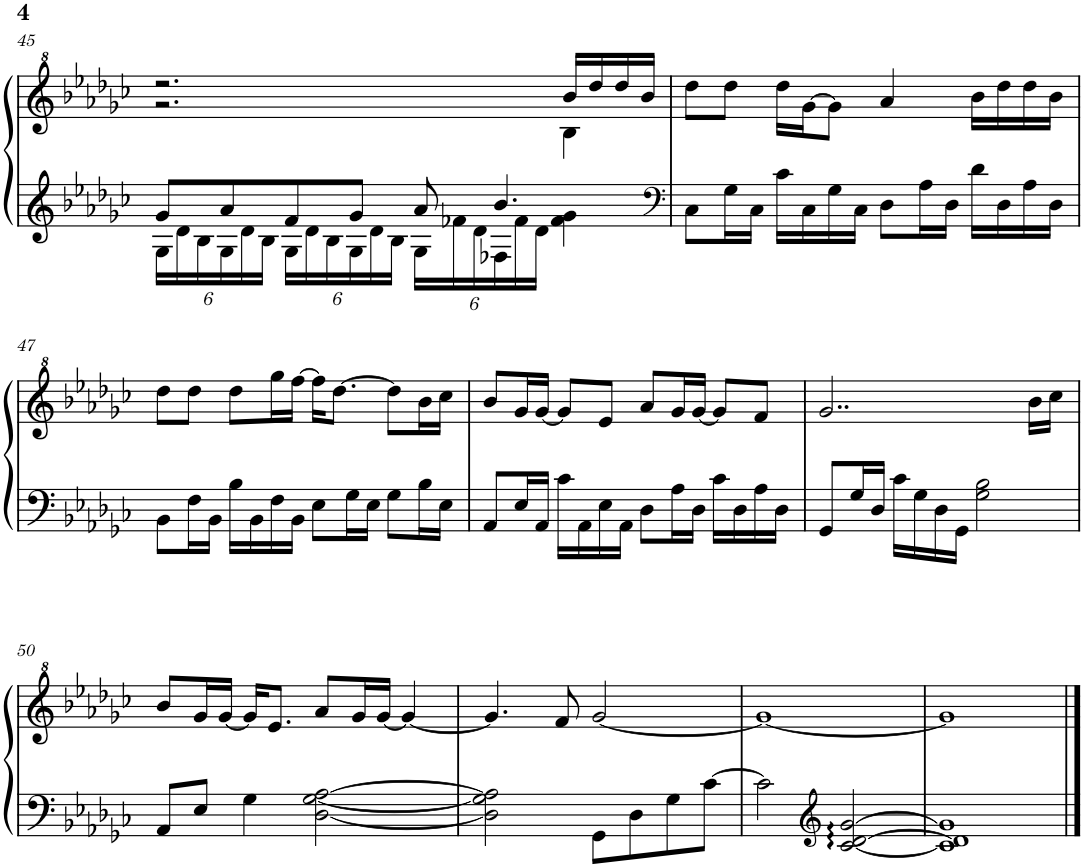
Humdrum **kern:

**kern	**kern
*part1	*part1
*staff2	*staff1
*I"Piano	*
*I'Pno	*
!!LO:PB:g=z
*clefG2	*clefG^2
*k[b-e-a-d-g-c-]	*k[b-e-a-d-g-c-]
*M4/4	*M4/4
=45	=45
*^	*
*	*Xbrackettup	*
*	*	*^
8g-/L	24G-\LL	2.r	2.r
.	24d-\	.	.
.	24B-\	.	.
8a-/	24G-\	.	.
.	24d-\	.	.
.	24B-\JJ	.	.
8f/	24G-\LL	.	.
.	24d-\	.	.
.	24B-\	.	.
8g-/J	24G-\	.	.
.	24d-\	.	.
.	24B-\JJ	.	.
8a-/	24G-\LL	.	.
.	24f-X\	.	.
.	24d-\	.	.
4.b-/	24F-X\	.	.
.	24f-\	.	.
.	24d-\JJ	.	.
.	4f-\ 4g-\	16bb-/LL	4b-\
.	.	16ddd-/	.
.	.	16ddd-/	.
.	.	16bb-/JJ	.
*v	*v	*	*
*	*v	*v
=46	=46
*clefF4	*
8C-\L	8ddd-\L
16G-\L	8ddd-\J
16C-\JJ	.
16c-\LL	16ddd-\LL
16C-\	[16gg-\J
16G-\	8gg-\J]
16C-\JJ	.
8D-\L	4aa-/
16A-\L	.
16D-\JJ	.
16d-\LL	16bb-\LL
16D-\	16ddd-\
16A-\	16ddd-\
16D-\JJ	16bb-\JJ
!!LO:LB:g=z
=47	=47
8BB-\L	8ddd-\L
16F\L	8ddd-\J
16BB-\JJ	.
16B-\LL	8ddd-\L
16BB-\	.
16F\	16ggg-\L
16BB-\JJ	[16fff\JJ
8E-\L	16fff\KL]
.	[8.ddd-\J
16G-\L	.
16E-\JJ	.
8G-\L	8ddd-\L]
16B-\L	16bb-\L
16E-\JJ	16ccc-\JJ
=48	=48
8AA-/L	8bb-/L
16E-/L	16gg-/L
16AA-/JJ	[16gg-/JJ
16c-\LL	8gg-/L]
16AA-\	.
16E-\	8ee-/J
16AA-\JJ	.
8D-\L	8aa-/L
16A-\L	16gg-/L
16D-\JJ	[16gg-/JJ
16c-\LL	8gg-/L]
16D-\	.
16A-\	8ff/J
16D-\JJ	.
=49	=49
8GG-/L	2..gg-/
16G-/L	.
16D-/JJ	.
16c-\LL	.
16G-\	.
16D-\	.
16GG-\JJ	.
2G-\ 2B-\	.
.	16bb-\LL
.	16ccc-\JJ
!!LO:LB:g=z
=50	=50
8AA-/L	8bb-/L
8E-/J	16gg-/L
.	[16gg-/JJ
4G-\	16gg-/KL]
.	8.ee-/J
[2D-\ [2G-\ [2A-\	8aa-/L
.	16gg-/L
.	[16gg-/JJ
.	4gg-/_
=51	=51
2D-\] 2G-\] 2A-\]	4.gg-/]
.	8ff/
8GG-\L	[2gg-/
8D-\	.
8G-\	.
[8c-\J	.
=52	=52
2c-\]	1gg-_
*clefG2	*
[2c-/: [2d-/: [2g-/:	.
=53	=53
1c-] 1d-] 1g-]	1gg-]
==	==
*-	*-
